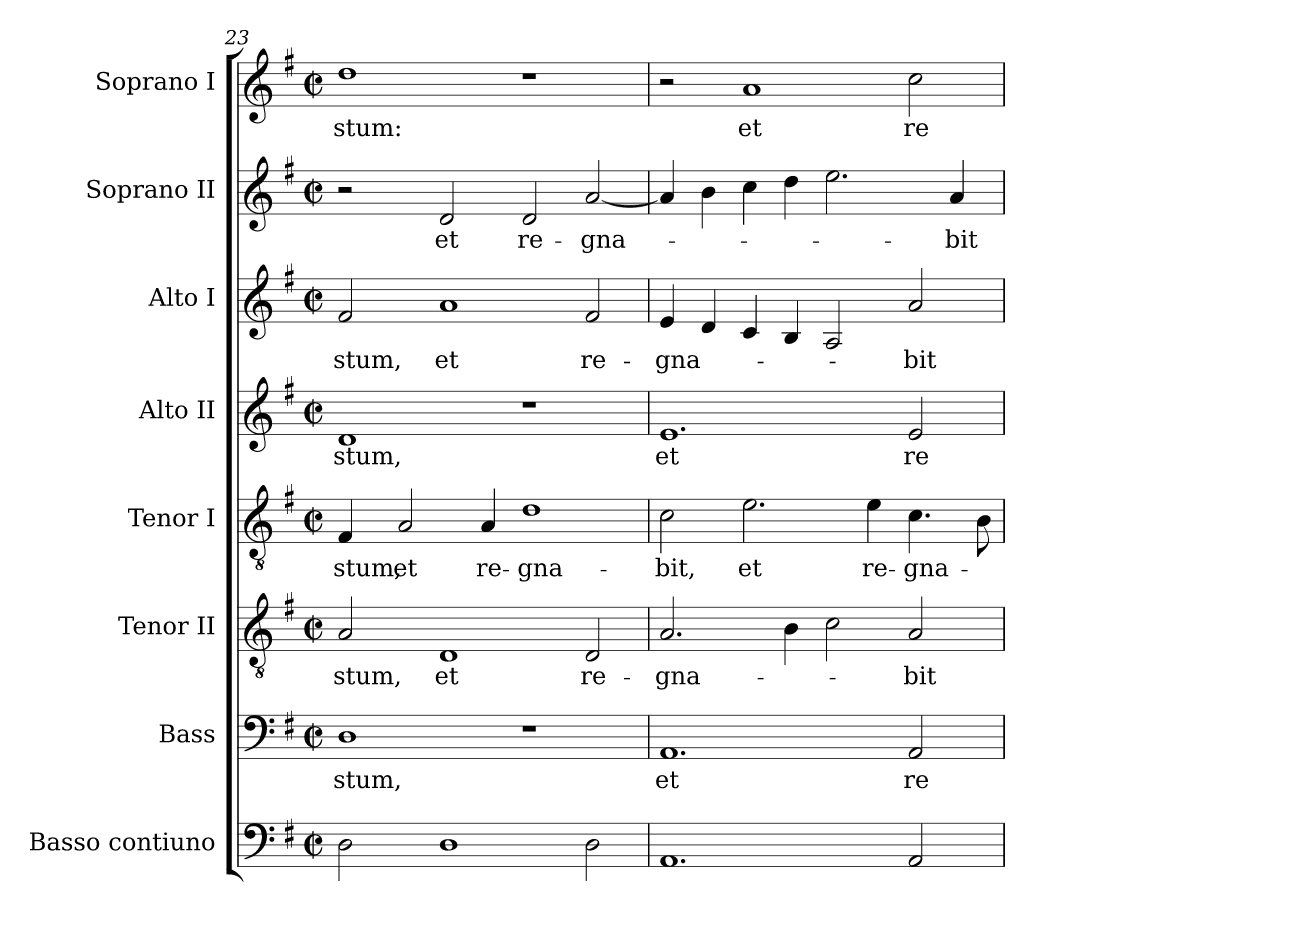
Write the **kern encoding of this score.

**kern	**kern	**text	**kern	**text	**kern	**text	**kern	**text	**kern	**text	**kern	**text	**kern	**text
*part8	*part7	*part7	*part6	*part6	*part5	*part5	*part4	*part4	*part3	*part3	*part2	*part2	*part1	*part1
*staff8	*staff7	*staff7	*staff6	*staff6	*staff5	*staff5	*staff4	*staff4	*staff3	*staff3	*staff2	*staff2	*staff1	*staff1
*I"Basso contiuno	*I"Bass	*	*I"Tenor II	*	*I"Tenor I	*	*I"Alto II	*	*I"Alto I	*	*I"Soprano II	*	*I"Soprano I	*
*	*I'B	*	*	*	*I'T	*	*	*	*I'A	*	*	*	*	*
*clefF4	*clefF4	*	*clefGv2	*	*clefGv2	*	*clefG2	*	*clefG2	*	*clefG2	*	*clefG2	*
*k[f#]	*k[f#]	*	*k[f#]	*	*k[f#]	*	*k[f#]	*	*k[f#]	*	*k[f#]	*	*k[f#]	*
*G:	*G:	*	*G:	*	*G:	*	*G:	*	*G:	*	*G:	*	*G:	*
*M2/2	*M2/2	*	*M2/2	*	*M2/2	*	*M2/2	*	*M2/2	*	*M2/2	*	*M2/2	*
*met(c|)	*met(c|)	*	*met(c|)	*	*met(c|)	*	*met(c|)	*	*met(c|)	*	*met(c|)	*	*met(c|)	*
=23	=23	=23	=23	=23	=23	=23	=23	=23	=23	=23	=23	=23	=23	=23
!	!	!LO:LY:b:color=#000000	!	!	!	!	!	!	!	!	!	!	!	!
!	!	!	!	!LO:LY:b:color=#000000	!	!	!	!	!	!	!	!	!	!
!	!	!	!	!	!	!LO:LY:b:color=#000000	!	!	!	!	!	!	!	!
!	!	!	!	!	!	!	!	!LO:LY:b:color=#000000	!	!	!	!	!	!
!	!	!	!	!	!	!	!	!	!	!LO:LY:b:color=#000000	!	!	!	!
!	!	!	!	!	!	!	!	!	!	!	!	!	!	!LO:LY:b:color=#000000
2Di\	1Di	-stum,	2Ai/	-stum,	4F#i/	-stum,	1di	-stum,	2f#i/	-stum,	2r	.	1ddi	-stum:
!	!	!	!	!	!	!LO:LY:b:color=#000000	!	!	!	!	!	!	!	!
.	.	.	.	.	2Ai/	et	.	.	.	.	.	.	.	.
!	!	!	!	!LO:LY:b:color=#000000	!	!	!	!	!	!	!	!	!	!
!	!	!	!	!	!	!	!	!	!	!LO:LY:b:color=#000000	!	!	!	!
!	!	!	!	!	!	!	!	!	!	!	!	!LO:LY:b:color=#000000	!	!
1Di	.	.	1Di	et	.	.	.	.	1ai	et	2di/	et	.	.
!	!	!	!	!	!	!LO:LY:b:color=#000000	!	!	!	!	!	!	!	!
.	.	.	.	.	4Ai/	re-	.	.	.	.	.	.	.	.
!	!	!	!	!	!	!LO:LY:b:color=#000000	!	!	!	!	!	!	!	!
!	!	!	!	!	!	!	!	!	!	!	!	!LO:LY:b:color=#000000	!	!
.	1r	.	.	.	1di	-gna-	1r	.	.	.	2di/	re-	1r	.
!	!	!	!	!LO:LY:b:color=#000000	!	!	!	!	!	!	!	!	!	!
!	!	!	!	!	!	!	!	!	!	!LO:LY:b:color=#000000	!	!	!	!
!	!	!	!	!	!	!	!	!	!	!	!	!LO:LY:b:color=#000000	!	!
2Di\	.	.	2Di/	re-	.	.	.	.	2f#i/	re-	[<2ai/	-gna-	.	.
=24	=24	=24	=24	=24	=24	=24	=24	=24	=24	=24	=24	=24	=24	=24
!	!	!LO:LY:b:color=#000000	!	!	!	!	!	!	!	!	!	!	!	!
!	!	!	!	!LO:LY:b:color=#000000	!	!	!	!	!	!	!	!	!	!
!	!	!	!	!	!	!LO:LY:b:color=#000000	!	!	!	!	!	!	!	!
!	!	!	!	!	!	!	!	!LO:LY:b:color=#000000	!	!	!	!	!	!
!	!	!	!	!	!	!	!	!	!	!LO:LY:b:color=#000000	!	!	!	!
1.AAi	1.AAi	et	2.Ai/	-gna-	2ci\	-bit,	1.ei	et	4ei/	-gna-	4ai/]	.	2r	.
.	.	.	.	.	.	.	.	.	4di/	.	4bi\	.	.	.
!	!	!	!	!	!	!LO:LY:b:color=#000000	!	!	!	!	!	!	!	!
!	!	!	!	!	!	!	!	!	!	!	!	!	!	!LO:LY:b:color=#000000
.	.	.	.	.	2.ei\	et	.	.	4ci/	.	4cci\	.	1ai	et
.	.	.	4Bi\	.	.	.	.	.	4Bi/	.	4ddi\	.	.	.
.	.	.	2ci\	.	.	.	.	.	2Ai/	.	2.eei\	.	.	.
!	!	!	!	!	!	!LO:LY:b:color=#000000	!	!	!	!	!	!	!	!
.	.	.	.	.	4ei\	re-	.	.	.	.	.	.	.	.
!	!	!LO:LY:b:color=#000000	!	!	!	!	!	!	!	!	!	!	!	!
!	!	!	!	!LO:LY:b:color=#000000	!	!	!	!	!	!	!	!	!	!
!	!	!	!	!	!	!LO:LY:b:color=#000000	!	!	!	!	!	!	!	!
!	!	!	!	!	!	!	!	!LO:LY:b:color=#000000	!	!	!	!	!	!
!	!	!	!	!	!	!	!	!	!	!LO:LY:b:color=#000000	!	!	!	!
!	!	!	!	!	!	!	!	!	!	!	!	!	!	!LO:LY:b:color=#000000
2AAi/	2AAi/	re-	2Ai/	-bit	4.ci\	-gna-	2ei/	re-	2ai/	-bit	.	.	2cci\	re-
!	!	!	!	!	!	!	!	!	!	!	!	!LO:LY:b:color=#000000	!	!
.	.	.	.	.	.	.	.	.	.	.	4ai/	-bit	.	.
.	.	.	.	.	8Bi\	.	.	.	.	.	.	.	.	.
=	=	=	=	=	=	=	=	=	=	=	=	=	=	=
*-	*-	*-	*-	*-	*-	*-	*-	*-	*-	*-	*-	*-	*-	*-
